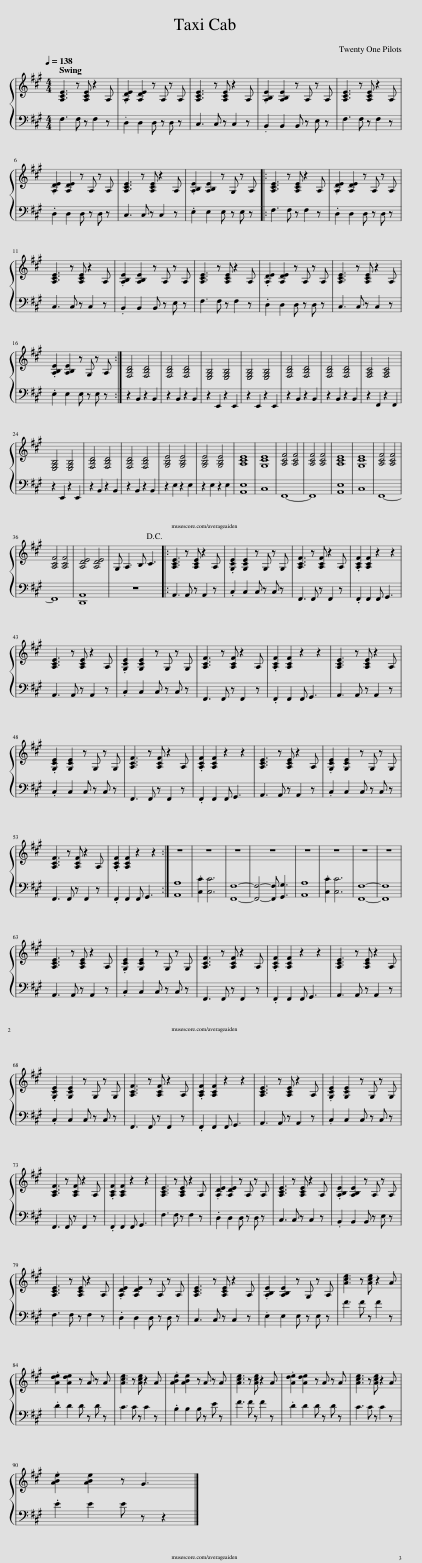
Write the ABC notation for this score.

X:1
%%score { 1 | 2 }
L:1/8
Q:1/4=138
M:4/4
I:linebreak $
K:A
V:1 treble
V:2 bass
V:1
 [A,CE]3 z [A,CE] z2 A, | .[A,DE]2 [A,DE]2 z A, z A, | [A,CE]3 z [A,CE] z2 A, | .[A,B,E]2 [A,B,E]2 z A, z A, | [A,CE]3 z [A,CE] z2 A, |$ %5
 .[A,DE]2 [A,DE]2 z A, z A, | [A,CE]3 z [A,CE] z2 A, | .[A,B,E]2 [A,B,E]2 z G, z A, |: [A,CE]3 z [A,CE] z2 A, | .[A,DE]2 [A,DE]2 z A, z A, |$ %10
 [A,CE]3 z [A,CE] z2 A, | .[A,B,E]2 [A,B,E]2 z A, z A, | [A,CE]3 z [A,CE] z2 A, | .[A,DE]2 [A,DE]2 z A, z A, | [A,CE]3 z [A,CE] z2 A, |$ %15
 .[A,B,E]2 [A,B,E]2 z G, z A, :| [F,B,D]4 [F,B,D]4 | [F,B,D]4 [F,B,D]4 | [E,G,B,]4 [E,G,B,]4 | [E,G,B,]4 [E,G,B,]4 | %20
 [F,B,D]4 [F,B,D]4 | [F,B,D]4 [F,B,D]4 | [F,A,C]4 [F,A,C]4 |$ [E,G,B,]4 [E,G,B,]4 | [F,B,D]4 [F,B,D]4 | %25
 [F,B,D]4 [F,B,D]4 | [G,B,E]4 [G,B,E]4 | [G,B,E]4 [G,B,E]4 | [A,CE]8 | [G,CE]8 | %30
 [A,CF]4 [A,CF]4 | [A,CF]4 [A,CF]4 | [A,CE]8 | [G,CE]8 | [A,CF]4 [A,CF]4 |$ %35
 [A,CF]4 [A,CF]4 | [A,DE]4 [A,DE]4 | G, A,3 B, C3!D.C.! |: [A,CE]3 z [A,CE] z2 A, | .[G,CE]2 [G,CE]2 z G, z G, | %40
 [A,CF]3 z [A,CF] z2 A, | .[A,CF]2 [A,CF]2 z2 z2 |$ [A,CE]3 z [A,CE] z2 A, | .[G,CE]2 [G,CE]2 z G, z G, | [A,CF]3 z [A,CF] z2 A, | %45
 .[A,CF]2 [A,CF]2 z2 z2 | [A,CE]3 z [A,CE] z2 A, |$ .[G,CE]2 [G,CE]2 z G, z G, | [A,CF]3 z [A,CF] z2 A, | .[A,CF]2 [A,CF]2 z2 z2 | %50
 [A,CE]3 z [A,CE] z2 A, | .[G,CE]2 [G,CE]2 z G, z G, |$ [A,CF]3 z [A,CF] z2 A, | .[A,CF]2 [A,CF]2 z2 z2 :| z8 | %55
 z8 | z8 | z8 | z8 | z8 | %60
 z8 | z8 |$ [A,CE]3 z [A,CE] z2 A, | .[G,CE]2 [G,CE]2 z G, z G, | [A,CF]3 z [A,CF] z2 A, | %65
 .[A,CF]2 [A,CF]2 z2 z2 | [A,CE]3 z [A,CE] z2 A, |$ .[G,CE]2 [G,CE]2 z G, z G, | [A,CF]3 z [A,CF] z2 A, | .[A,CF]2 [A,CF]2 z2 z2 | %70
 [A,CE]3 z [A,CE] z2 A, | .[G,CE]2 [G,CE]2 z G, z G, |$ [A,CF]3 z [A,CF] z2 A, | .[A,CF]2 [A,CF]2 z2 z2 | [A,CE]3 z [A,CE] z2 A, | %75
 .[A,DE]2 [A,DE]2 z A, z A, | [A,CE]3 z [A,CE] z2 A, | .[A,B,E]2 [A,B,E]2 z A, z A, |$ [A,CE]3 z [A,CE] z2 A, | .[A,DE]2 [A,DE]2 z A, z A, | %80
 [A,CE]3 z [A,CE] z2 A, | .[A,B,E]2 [A,B,E]2 z G, z A, | [Ace]3 z [Ace] z2 A |$ .[Ade]2 [Ade]2 z A z A | [Ace]3 z [Ace] z2 A | %85
 .[ABe]2 [ABe]2 z A z A | [Ace]3 z [Ace] z2 A | .[Ade]2 [Ade]2 z A z A | [Ace]3 z [Ace] z2 A |$ .[ABe]2 [ABe]2 z G3 |] %90
V:2
 F,3 F, z F,2 z | .D,2 D,2 D, z D, z | C,3 C, z C,2 z | .B,,2 B,,2 B,, z E, z | F,3 F, z F,2 z |$ %5
 .D,2 D,2 D, z D, z | C,3 C, z C,2 z | .E,2 E,2 E, z E, z |: F,3 F, z F,2 z | .D,2 D,2 D, z D, z |$ %10
 C,3 C, z C,2 z | .B,,2 B,,2 B,, z E, z | F,3 F, z F,2 z | .D,2 D,2 D, z D, z | C,3 C, z C,2 z |$ %15
 .E,2 E,2 E, z E, z :| z2 B,,2 z2 B,,2 | z2 B,,2 z2 B,,2 | z2 E,,2 z2 E,,2 | z2 E,,2 z2 E,,2 | %20
 z2 B,,2 z2 B,,2 | z2 B,,2 z2 B,,2 | z2 F,,2 z2 F,,2 |$ z2 E,,2 z2 E,,2 | z2 B,,2 z2 B,,2 | %25
 z2 B,,2 z2 B,,2 | z2 E,2 z2 E,2 | z2 E,2 z2 E,2 | [A,,E,]8 | C,8 | %30
 F,,8- | F,,8 | [A,,E,]8 | C,8 | F,,8- |$ %35
 F,,8 | [D,,A,,]8 | z8 |: A,,3 A,, z A,,2 z | .C,2 C,2 C, z C, z | %40
 F,,3 F,, z F,,2 z | .F,,2 F,,2 F,, G,,3 |$ A,,3 A,, z A,,2 z | .C,2 C,2 C, z C, z | F,,3 F,, z F,,2 z | %45
 .F,,2 F,,2 F,, G,,3 | A,,3 A,, z A,,2 z |$ .C,2 C,2 C, z C, z | F,,3 F,, z F,,2 z | .F,,2 F,,2 F,, G,,3 | %50
 A,,3 A,, z A,,2 z | .C,2 C,2 C, z C, z |$ F,,3 F,, z F,,2 z | .F,,2 F,,2 F,, G,,3 :| [A,,A,]8 | %55
 .[C,C]2 [C,C]6 | [F,,F,]8- | [F,,F,]4- [F,,F,] [G,,G,]3 | [A,,A,]8 | .[C,C]2 [C,C]6 | %60
 [F,,F,]8- | [F,,F,]8 |$ A,,3 A,, z A,,2 z | .C,2 C,2 C, z C, z | F,,3 F,, z F,,2 z | %65
 .F,,2 F,,2 F,, G,,3 | A,,3 A,, z A,,2 z |$ .C,2 C,2 C, z C, z | F,,3 F,, z F,,2 z | .F,,2 F,,2 F,, G,,3 | %70
 A,,3 A,, z A,,2 z | .C,2 C,2 C, z C, z |$ F,,3 F,, z F,,2 z | .F,,2 F,,2 F,, G,,3 | F,3 F, z F,2 z | %75
 .D,2 D,2 D, z D, z | C,3 C, z C,2 z | .B,,2 B,,2 B,, z E, z |$ F,3 F, z F,2 z | .D,2 D,2 D, z D, z | %80
 C,3 C, z C,2 z | .E,2 E,2 E, z E, z | F3 F z F2 z |$ .D2 D2 D z D z | C3 C z C2 z | %85
 .B,2 B,2 B, z E z | F3 F z F2 z | .D2 D2 D z D z | C3 C z C2 z |$ .E2 E2 E z z2 |] %90
